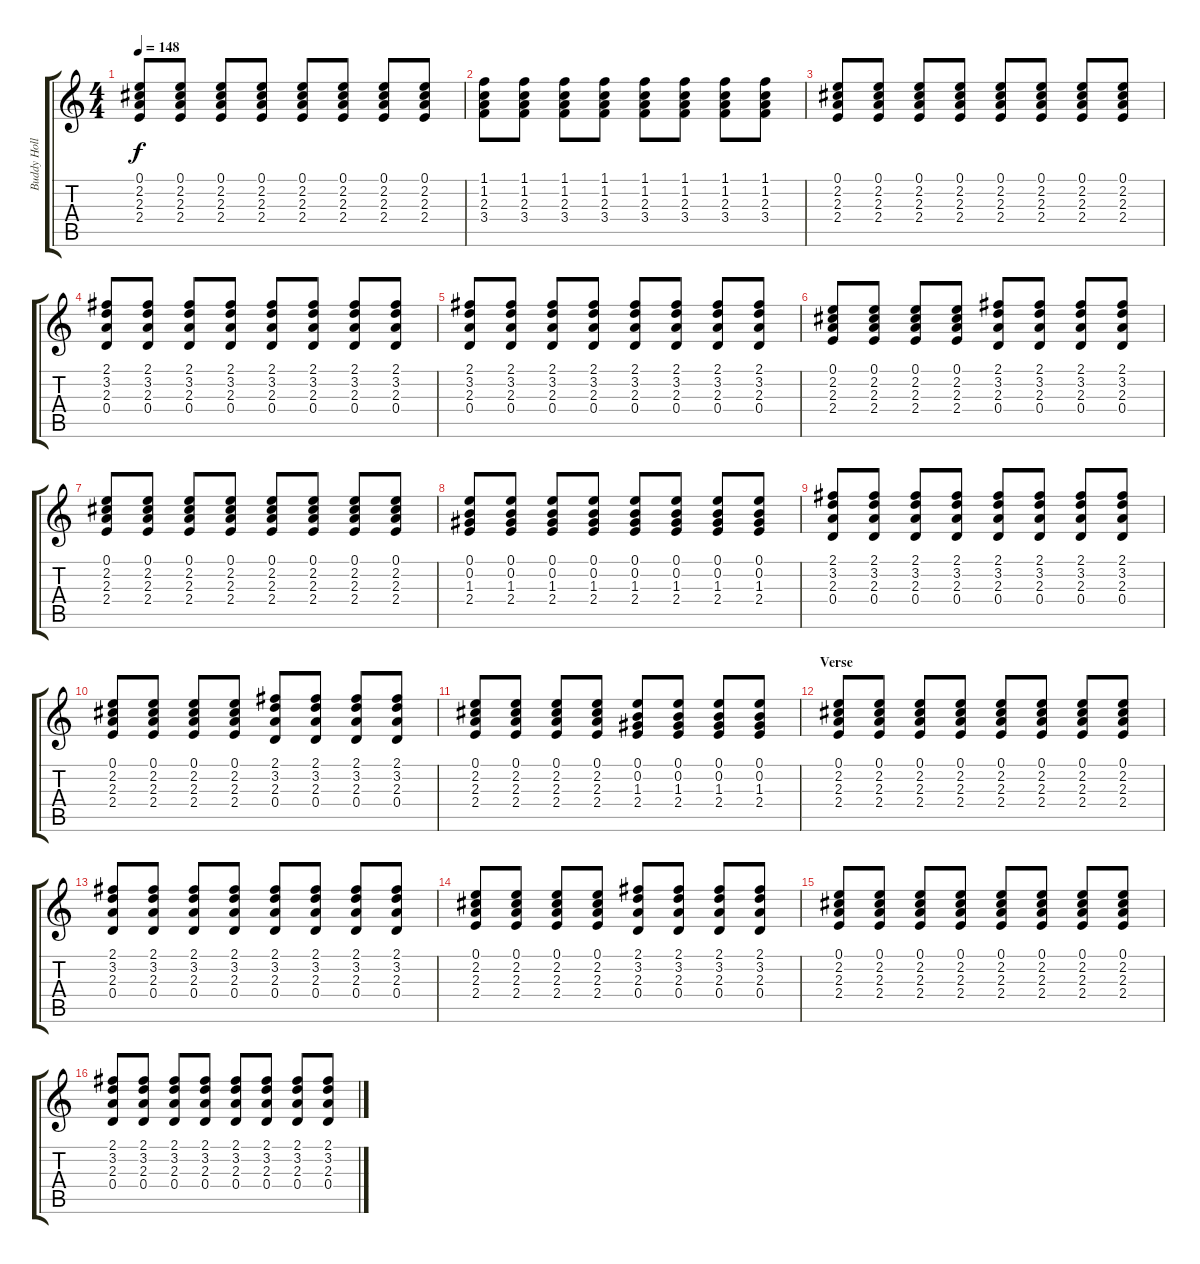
\track ("Buddy Holly" "Buddy Holl") {instrument electricguitarclean}
\staff {score tabs}
\tuning (E4 B3 G3 D3 A2 E2) {hide}
\ts (4 4)
\tempo 148
\clef g2
\ks c
(0.1 2.2 2.3 2.4).8{dy f} (0.1 2.2 2.3 2.4).8 (0.1 2.2 2.3 2.4).8 (0.1 2.2 2.3 2.4).8 (0.1 2.2 2.3 2.4).8 (0.1 2.2 2.3 2.4).8 (0.1 2.2 2.3 2.4).8 (0.1 2.2 2.3 2.4).8 |
(1.1 1.2 2.3 3.4).8 (1.1 1.2 2.3 3.4).8 (1.1 1.2 2.3 3.4).8 (1.1 1.2 2.3 3.4).8 (1.1 1.2 2.3 3.4).8 (1.1 1.2 2.3 3.4).8 (1.1 1.2 2.3 3.4).8 (1.1 1.2 2.3 3.4).8 |
(0.1 2.2 2.3 2.4).8 (0.1 2.2 2.3 2.4).8 (0.1 2.2 2.3 2.4).8 (0.1 2.2 2.3 2.4).8 (0.1 2.2 2.3 2.4).8 (0.1 2.2 2.3 2.4).8 (0.1 2.2 2.3 2.4).8 (0.1 2.2 2.3 2.4).8 |
(2.1 3.2 2.3 0.4).8 (2.1 3.2 2.3 0.4).8 (2.1 3.2 2.3 0.4).8 (2.1 3.2 2.3 0.4).8 (2.1 3.2 2.3 0.4).8 (2.1 3.2 2.3 0.4).8 (2.1 3.2 2.3 0.4).8 (2.1 3.2 2.3 0.4).8 |
(2.1 3.2 2.3 0.4).8 (2.1 3.2 2.3 0.4).8 (2.1 3.2 2.3 0.4).8 (2.1 3.2 2.3 0.4).8 (2.1 3.2 2.3 0.4).8 (2.1 3.2 2.3 0.4).8 (2.1 3.2 2.3 0.4).8 (2.1 3.2 2.3 0.4).8 |
(0.1 2.2 2.3 2.4).8 (0.1 2.2 2.3 2.4).8 (0.1 2.2 2.3 2.4).8 (0.1 2.2 2.3 2.4).8 (2.1 3.2 2.3 0.4).8 (2.1 3.2 2.3 0.4).8 (2.1 3.2 2.3 0.4).8 (2.1 3.2 2.3 0.4).8 |
(0.1 2.2 2.3 2.4).8 (0.1 2.2 2.3 2.4).8 (0.1 2.2 2.3 2.4).8 (0.1 2.2 2.3 2.4).8 (0.1 2.2 2.3 2.4).8 (0.1 2.2 2.3 2.4).8 (0.1 2.2 2.3 2.4).8 (0.1 2.2 2.3 2.4).8 |
(0.1 0.2 1.3 2.4).8 (0.1 0.2 1.3 2.4).8 (0.1 0.2 1.3 2.4).8 (0.1 0.2 1.3 2.4).8 (0.1 0.2 1.3 2.4).8 (0.1 0.2 1.3 2.4).8 (0.1 0.2 1.3 2.4).8 (0.1 0.2 1.3 2.4).8 |
(2.1 3.2 2.3 0.4).8 (2.1 3.2 2.3 0.4).8 (2.1 3.2 2.3 0.4).8 (2.1 3.2 2.3 0.4).8 (2.1 3.2 2.3 0.4).8 (2.1 3.2 2.3 0.4).8 (2.1 3.2 2.3 0.4).8 (2.1 3.2 2.3 0.4).8 |
(0.1 2.2 2.3 2.4).8 (0.1 2.2 2.3 2.4).8 (0.1 2.2 2.3 2.4).8 (0.1 2.2 2.3 2.4).8 (2.1 3.2 2.3 0.4).8 (2.1 3.2 2.3 0.4).8 (2.1 3.2 2.3 0.4).8 (2.1 3.2 2.3 0.4).8 |
(0.1 2.2 2.3 2.4).8 (0.1 2.2 2.3 2.4).8 (0.1 2.2 2.3 2.4).8 (0.1 2.2 2.3 2.4).8 (0.1 0.2 1.3 2.4).8 (0.1 0.2 1.3 2.4).8 (0.1 0.2 1.3 2.4).8 (0.1 0.2 1.3 2.4).8 |
\section ("" "Verse")
(0.1 2.2 2.3 2.4).8 (0.1 2.2 2.3 2.4).8 (0.1 2.2 2.3 2.4).8 (0.1 2.2 2.3 2.4).8 (0.1 2.2 2.3 2.4).8 (0.1 2.2 2.3 2.4).8 (0.1 2.2 2.3 2.4).8 (0.1 2.2 2.3 2.4).8 |
(2.1 3.2 2.3 0.4).8 (2.1 3.2 2.3 0.4).8 (2.1 3.2 2.3 0.4).8 (2.1 3.2 2.3 0.4).8 (2.1 3.2 2.3 0.4).8 (2.1 3.2 2.3 0.4).8 (2.1 3.2 2.3 0.4).8 (2.1 3.2 2.3 0.4).8 |
(0.1 2.2 2.3 2.4).8 (0.1 2.2 2.3 2.4).8 (0.1 2.2 2.3 2.4).8 (0.1 2.2 2.3 2.4).8 (2.1 3.2 2.3 0.4).8 (2.1 3.2 2.3 0.4).8 (2.1 3.2 2.3 0.4).8 (2.1 3.2 2.3 0.4).8 |
(0.1 2.2 2.3 2.4).8 (0.1 2.2 2.3 2.4).8 (0.1 2.2 2.3 2.4).8 (0.1 2.2 2.3 2.4).8 (0.1 2.2 2.3 2.4).8 (0.1 2.2 2.3 2.4).8 (0.1 2.2 2.3 2.4).8 (0.1 2.2 2.3 2.4).8 |
(2.1 3.2 2.3 0.4).8 (2.1 3.2 2.3 0.4).8 (2.1 3.2 2.3 0.4).8 (2.1 3.2 2.3 0.4).8 (2.1 3.2 2.3 0.4).8 (2.1 3.2 2.3 0.4).8 (2.1 3.2 2.3 0.4).8 (2.1 3.2 2.3 0.4).8
